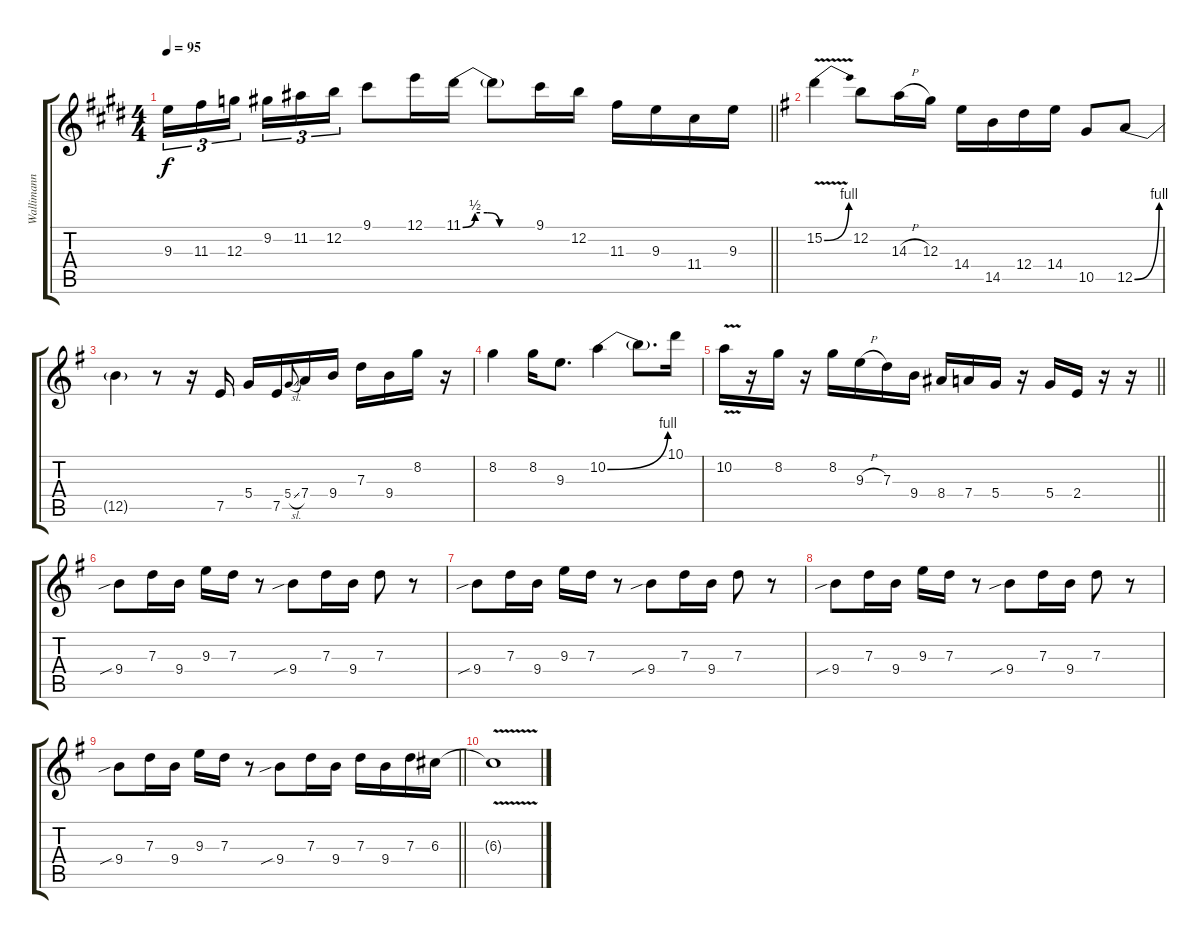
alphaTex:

\track ("Wallimann" "Wallimann") {instrument distortionguitar}
\staff {score tabs}
\tuning (E4 B3 G3 D3 A2 E2) {hide}
\ts (4 4)
\tempo 95
\clef g2
\barLineRight lightlight
\ks c#minor
9.3.16{tu (3 2) dy f} 11.3.16{tu (3 2)} 12.3.16{tu (3 2) beam splitsecondary} 9.2.16{tu (3 2)} 11.2.16{tu (3 2)} 12.2.16{tu (3 2)} 9.1.8 12.1.16 11.1{be (custom 0 0 10 2 20 2 30 0 60 0)}.16 11.1{t}.8 9.1.16 12.2.16 11.3.16 9.3.16 11.4.16 9.3.16 |
\ks eminor
15.2{be (bend 0 0 60 4) v}.4 12.2.8 14.3{h}.16 12.3.16 14.4.16 14.5.16 12.4.16 14.4.16 10.5.8 12.5{be (bend 0 0 60 4)}.8 |
12.5{t}.4 r.8 r.16 7.5.16 5.4.16 7.5.16 5.4{sl}.8{gr onbeat} 7.4.16 9.4.16 7.3.16 9.4.16 8.2.16 r.16 |
8.2.4 8.2.16 9.3.8{d} 10.2{be (bend 0 0 60 4)}.4 10.2{t}.8{d} 10.1.16 |
\barLineRight lightlight
10.2{v}.16 r.16 8.2.16 r.16 8.2.16 9.3{h}.16 7.3.16 9.4.16 8.4.16 7.4.16 5.4.16 r.16 5.4.16 2.4.16 r.16 r.16 |
9.4{sib}.8 7.3.16 9.4.16 9.3.16 7.3.16 r.8 9.4{sib}.8 7.3.16 9.4.16 7.3.8 r.8 |
9.4{sib}.8 7.3.16 9.4.16 9.3.16 7.3.16 r.8 9.4{sib}.8 7.3.16 9.4.16 7.3.8 r.8 |
9.4{sib}.8 7.3.16 9.4.16 9.3.16 7.3.16 r.8 9.4{sib}.8 7.3.16 9.4.16 7.3.8 r.8 |
\barLineRight lightlight
9.4{sib}.8 7.3.16 9.4.16 9.3.16 7.3.16 r.8 9.4{sib}.8 7.3.16 9.4.16 7.3.16 9.4.16 7.3.16 6.3.16 |
6.3{v t}.1
